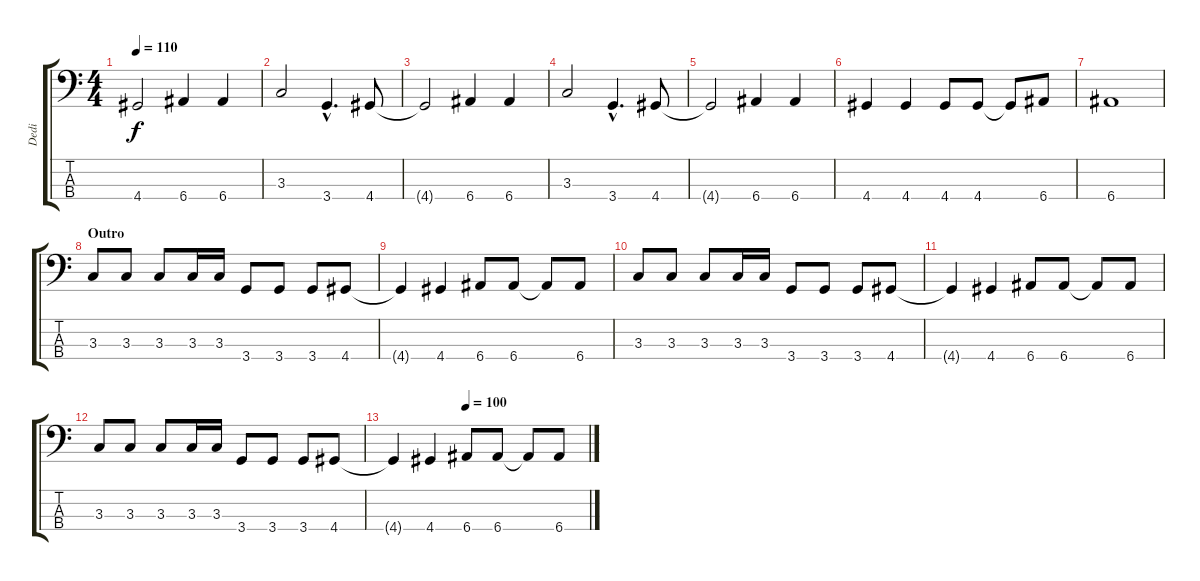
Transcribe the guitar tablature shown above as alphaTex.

\track ("Dedi" "Dedi") {instrument acousticbass}
\staff {score tabs}
\tuning (G2 D2 A1 E1) {hide}
\ts (4 4)
\tempo 110
\clef f4
\ks c
4.4{t}.2{dy f} 6.4.4 6.4.4 |
3.3.2 3.4{hac}.4{d} 4.4.8 |
4.4{t}.2 6.4.4 6.4.4 |
3.3.2 3.4{hac}.4{d} 4.4.8 |
4.4{t}.2 6.4.4 6.4.4 |
4.4.4 4.4.4 4.4.8 4.4.8 4.4{t}.8 6.4.8 |
6.4.1 |
\section ("" "Outro")
3.3.8 3.3.8 3.3.8 3.3.16 3.3.16 3.4.8 3.4.8 3.4.8 4.4.8 |
4.4{t}.4 4.4.4 6.4.8 6.4.8 6.4{t}.8 6.4.8 |
3.3.8 3.3.8 3.3.8 3.3.16 3.3.16 3.4.8 3.4.8 3.4.8 4.4.8 |
4.4{t}.4 4.4.4 6.4.8 6.4.8 6.4{t}.8 6.4.8 |
3.3.8 3.3.8 3.3.8 3.3.16 3.3.16 3.4.8 3.4.8 3.4.8 4.4.8 |
\tempo (100 0.375)
4.4{t}.4 4.4.4 6.4.8 6.4.8 6.4{t}.8 6.4.8
